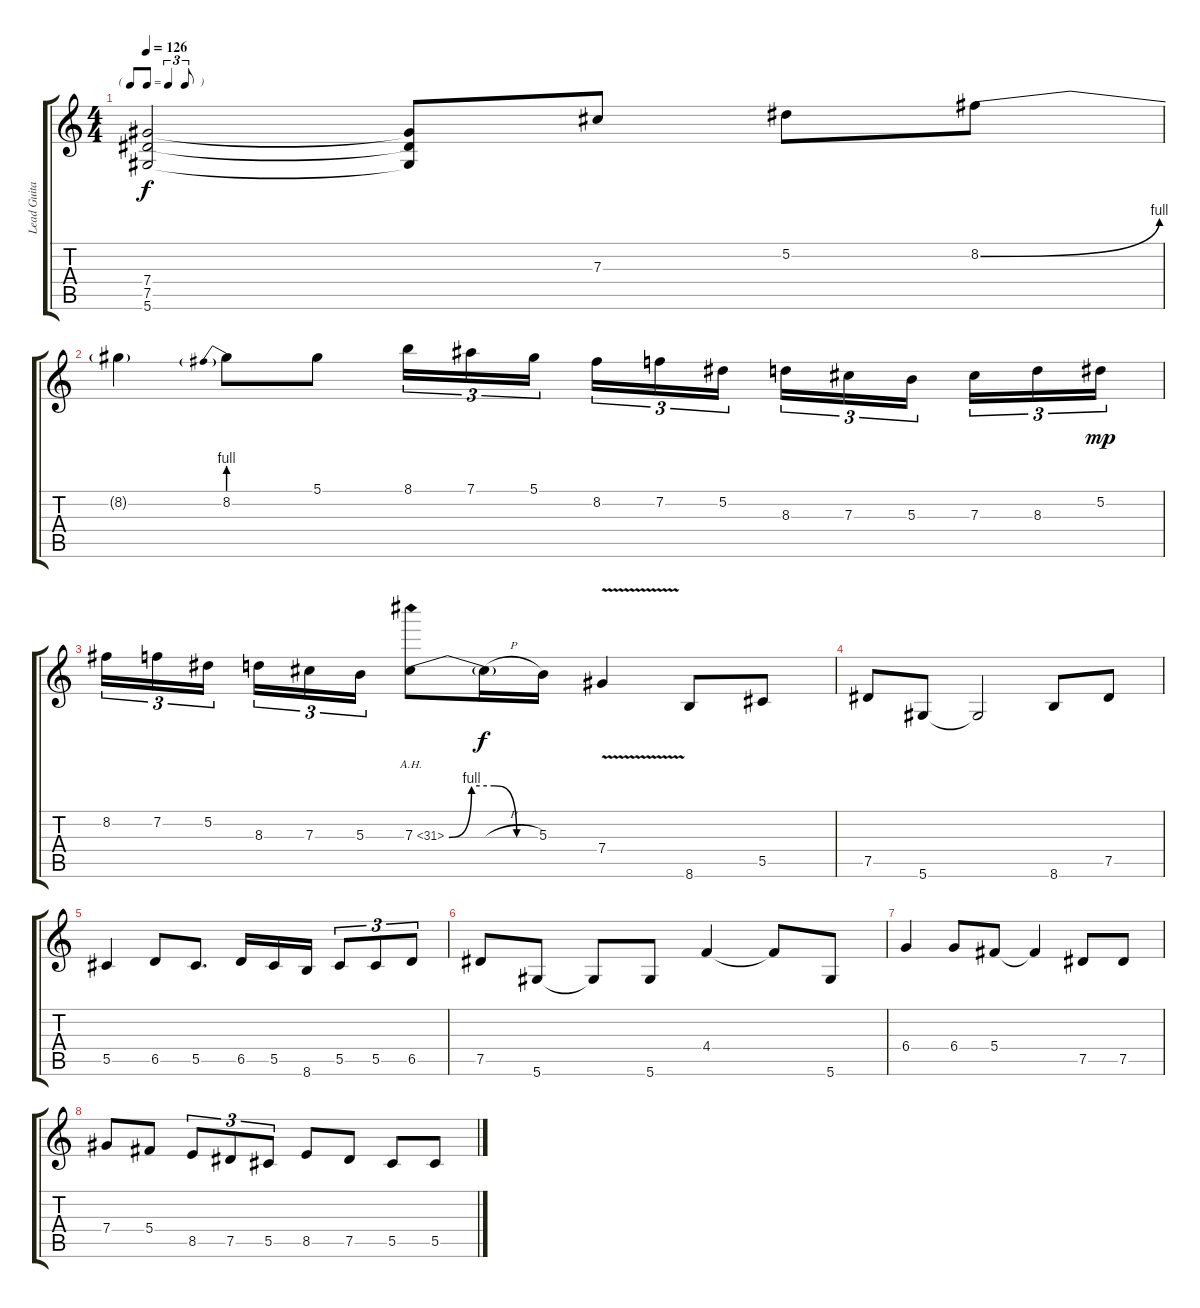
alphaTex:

\track ("Lead Guitar 1" "Lead Guita") {instrument distortionguitar}
\staff {score tabs}
\tuning (Eb4 Bb3 Gb3 Db3 Ab2 Eb2) {hide}
\ts (4 4)
\tf triplet8th
\tempo 126
\clef g2
\ks c
(7.4{t} 7.5{t} 5.6{t}).2{dy f} (7.4{t} 7.5{t} 5.6{t}).8 7.3.8 5.2.8 8.2{be (bend 0 0 60 4)}.8 |
8.2{t}.4 8.2{be (prebend 0 4 60 4)}.8 5.1.8 8.1.16{tu (3 2)} 7.1.16{tu (3 2)} 5.1.16{tu (3 2) beam splitsecondary} 8.2.16{tu (3 2)} 7.2.16{tu (3 2)} 5.2.16{tu (3 2)} 8.3.16{tu (3 2)} 7.3.16{tu (3 2)} 5.3.16{tu (3 2) beam splitsecondary} 7.3.16{tu (3 2)} 8.3.16{tu (3 2)} 5.2.16{tu (3 2) dy mp} |
8.2.16{tu (3 2)} 7.2.16{tu (3 2)} 5.2.16{tu (3 2) beam splitsecondary} 8.3.16{tu (3 2)} 7.3.16{tu (3 2)} 5.3.16{tu (3 2)} 7.3{be (custom 0 0 15 4 30 4 45 0 60 0) ah 24}.8 7.3{h t}.16{dy f} 5.3.16 7.4{v}.4 8.6.8 5.5.8 |
7.5.8 5.6.8 5.6{t}.2 8.6.8 7.5.8 |
5.5.4 6.5.8 5.5.8{d} 6.5.16 5.5.16 8.6.16 5.5.8{tu (3 2)} 5.5.8{tu (3 2)} 6.5.8{tu (3 2)} |
7.5.8 5.6.8 5.6{t}.8 5.6.8 4.4.4 4.4{t}.8 5.6.8 |
6.4.4 6.4.8 5.4.8 5.4{t}.4 7.5.8 7.5.8 |
7.4.8 5.4.8 8.5.8{tu (3 2)} 7.5.8{tu (3 2)} 5.5.8{tu (3 2)} 8.5.8 7.5.8 5.5.8 5.5.8
